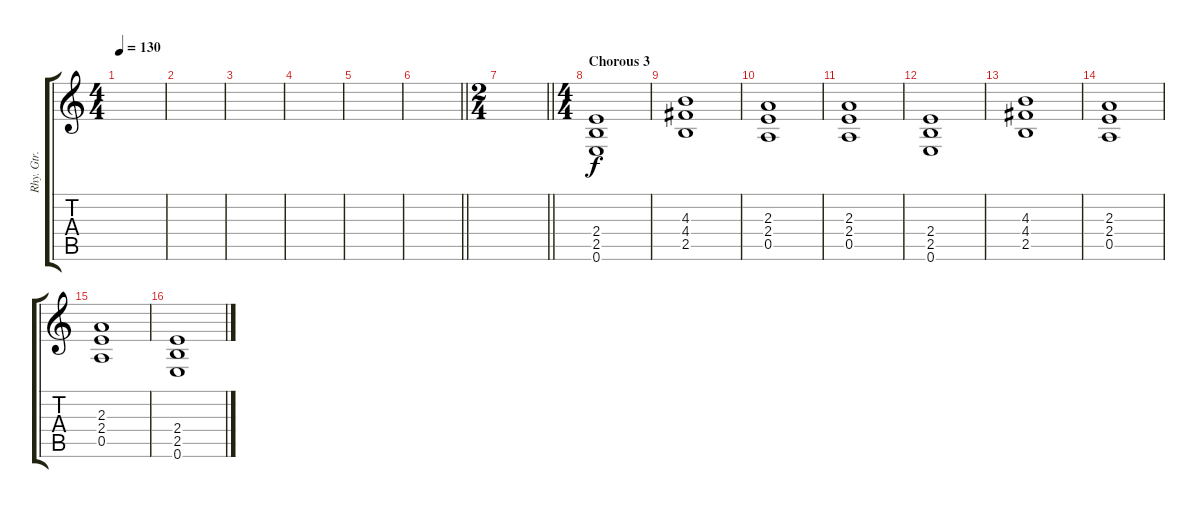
\track ("Rhy. Gtr. 3" "Rhy. Gtr. ") {instrument overdrivenguitar}
\staff {score tabs}
\tuning (E4 B3 G3 D3 A2 E2) {hide}
\ts (4 4)
\tempo 130
\clef g2
\ks c
|
|
|
|
|
\barLineRight lightlight
|
\ts (2 4)
\barLineRight lightlight
|
\ts (4 4)
\section ("" "Chorous 3")
(2.4 2.5 0.6).1 |
(4.3 4.4 2.5).1 |
(2.3 2.4 0.5).1 |
(2.3 2.4 0.5).1 |
(2.4 2.5 0.6).1 |
(4.3 4.4 2.5).1 |
(2.3 2.4 0.5).1 |
(2.3 2.4 0.5).1 |
(2.4 2.5 0.6).1
